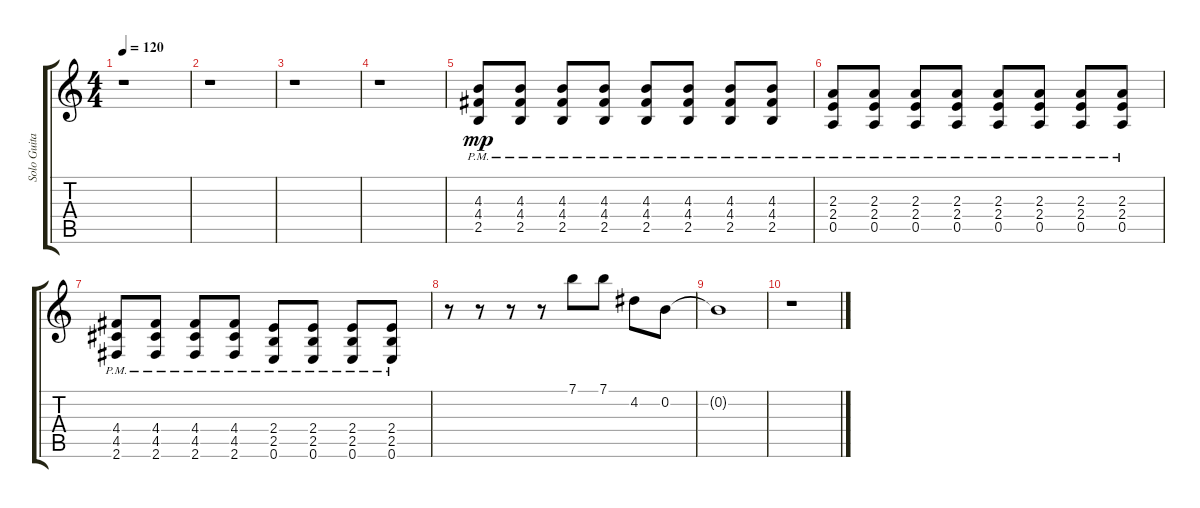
\track ("Solo Guitar 1" "Solo Guita") {instrument distortionguitar}
\staff {score tabs}
\tuning (E4 B3 G3 D3 A2 E2) {hide}
\ts (4 4)
\tempo 120
\clef g2
\ks c
r.1{dy f} |
r.1 |
r.1 |
r.1 |
(4.3{pm} 4.4{pm} 2.5{pm}).8{dy mp} (4.3{pm} 4.4{pm} 2.5{pm}).8 (4.3{pm} 4.4{pm} 2.5{pm}).8 (4.3{pm} 4.4{pm} 2.5{pm}).8 (4.3{pm} 4.4{pm} 2.5{pm}).8 (4.3{pm} 4.4{pm} 2.5{pm}).8 (4.3{pm} 4.4{pm} 2.5{pm}).8 (4.3{pm} 4.4{pm} 2.5{pm}).8 |
(2.3{pm} 2.4{pm} 0.5{pm}).8 (2.3{pm} 2.4{pm} 0.5{pm}).8 (2.3{pm} 2.4{pm} 0.5{pm}).8 (2.3{pm} 2.4{pm} 0.5{pm}).8 (2.3{pm} 2.4{pm} 0.5{pm}).8 (2.3{pm} 2.4{pm} 0.5{pm}).8 (2.3 2.4 0.5{pm}).8 (2.3{pm} 2.4{pm} 0.5{pm}).8 |
(4.4{pm} 4.5{pm} 2.6{pm}).8 (4.4{pm} 4.5{pm} 2.6{pm}).8 (4.4{pm} 4.5{pm} 2.6{pm}).8 (4.4{pm} 4.5{pm} 2.6{pm}).8 (2.4{pm} 2.5{pm} 0.6{pm}).8 (2.4{pm} 2.5{pm} 0.6{pm}).8 (2.4{pm} 2.5{pm} 0.6{pm}).8 (2.4{pm} 2.5{pm} 0.6{pm}).8 |
r.8 r.8 r.8 r.8 7.1.8 7.1.8 4.2.8 0.2.8 |
0.2{t}.1 |
r.1
